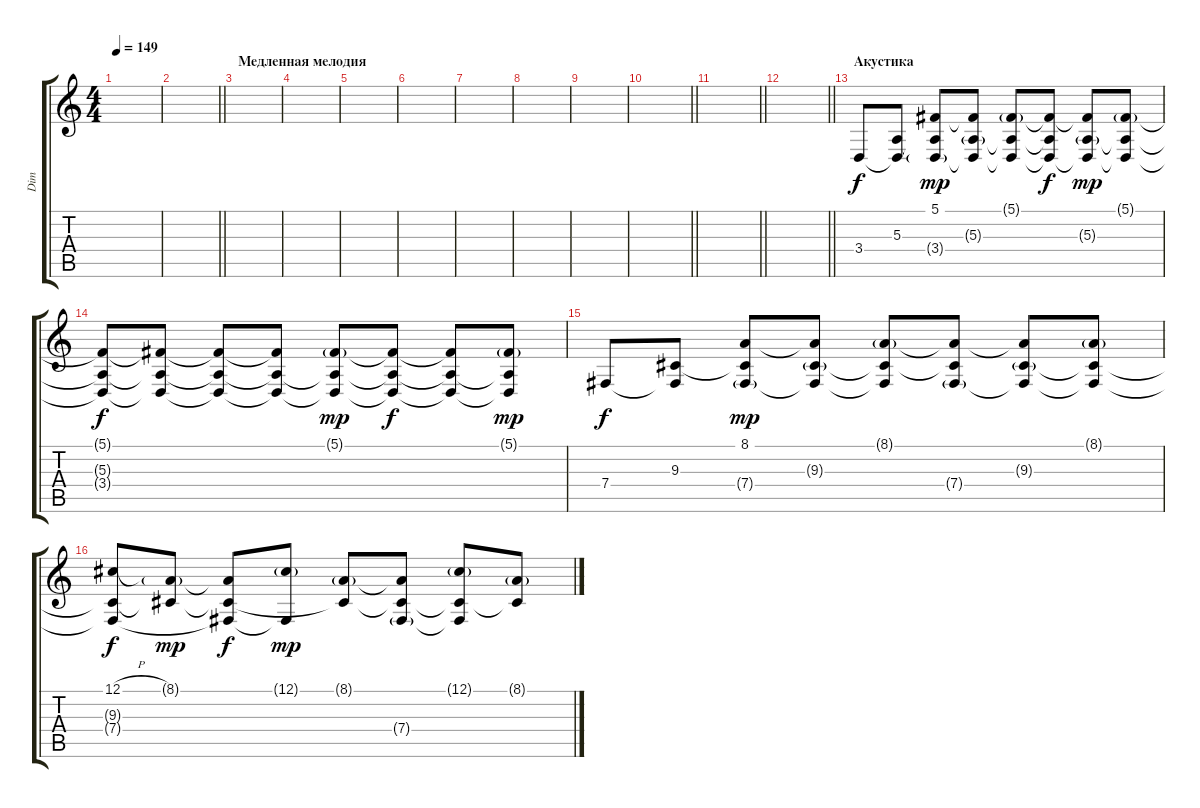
\track ("Dim" "Dim") {instrument acousticgrandpiano}
\staff {score tabs}
\tuning (Db4 Ab3 E3 B2 Gb2 B1) {hide}
\ts (4 4)
\tempo 149
\clef g2
\ks c
|
\barLineRight lightlight
|
\section ("" "Медленная мелодия")
|
|
|
|
|
|
|
\barLineRight lightlight
|
\barLineRight lightlight
|
\barLineRight lightlight
|
\section ("" "Акустика")
3.4.8 (5.3 3.4{t}).8 (5.1 5.3{t} 3.4{g}).8{dy mp} (5.1{t} 5.3{g} 3.4{t}).8 (5.1{g} 5.3{t} 3.4{t}).8 (5.1{t} 5.3{t} 3.4{t}).8{dy f} (5.1{t} 5.3{g} 3.4{t}).8{dy mp} (5.1{g} 5.3{t} 3.4{t}).8 |
(5.1{t} 5.3{t} 3.4{t}).8{dy f} (5.1{t} 5.3{t} 3.4{t}).8 (5.1{t} 5.3{t} 3.4{t}).8 (5.1{t} 5.3{t} 3.4{t}).8 (5.1{g} 5.3{t} 3.4{t}).8{dy mp} (5.1{t} 5.3{t} 3.4{t}).8{dy f} (5.1{t} 5.3{t} 3.4{t}).8 (5.1{g} 5.3{t} 3.4{t}).8{dy mp} |
7.4.8{dy f} (9.3 7.4{t}).8 (8.1 9.3{t} 7.4{g}).8{dy mp} (8.1{t} 9.3{g} 7.4{t}).8 (8.1{g} 9.3{t} 7.4{t}).8 (8.1{t} 9.3{t} 7.4{g}).8 (8.1{t} 9.3{g} 7.4{t}).8 (8.1{g} 9.3{t} 7.4{t}).8 |
(12.1{h} 9.3{t} 7.4{t}).8{dy f} (8.1{g} 9.3{t}).8{dy mp} (8.1{t} 9.3{t} 7.4{t}).8{dy f} (12.1{g} 7.4{t}).8{dy mp} (8.1{g} 9.3{t}).8 (8.1{t} 9.3{t} 7.4{g}).8 (12.1{g} 9.3{t} 7.4{t}).8 (8.1{g} 9.3{t}).8
